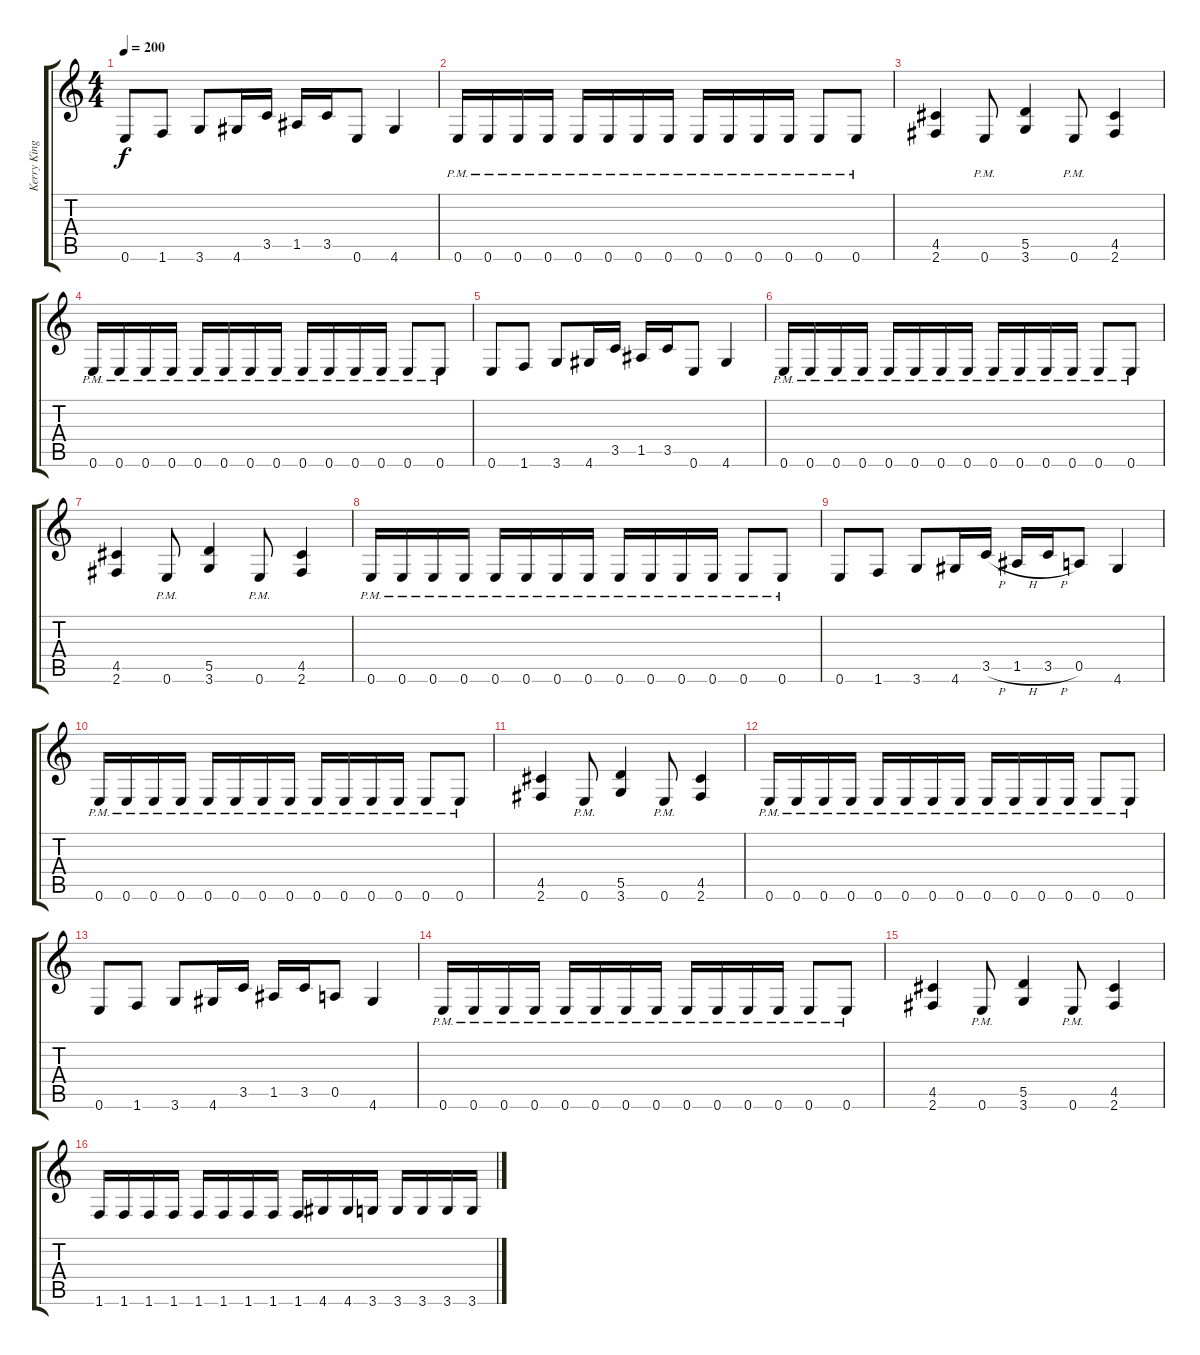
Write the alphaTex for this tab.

\track ("Kerry King" "Kerry King") {instrument distortionguitar}
\staff {score tabs}
\tuning (E4 B3 G3 D3 A2 E2) {hide}
\ts (4 4)
\tempo 200
\clef g2
\ks c
0.6.8{dy f} 1.6.8 3.6.8 4.6.16 3.5.16 1.5.16 3.5.16 0.6.8 4.6.4 |
0.6{pm}.16 0.6{pm}.16 0.6{pm}.16 0.6{pm}.16 0.6{pm}.16 0.6{pm}.16 0.6{pm}.16 0.6{pm}.16 0.6{pm}.16 0.6{pm}.16 0.6{pm}.16 0.6{pm}.16 0.6{pm}.8 0.6{pm}.8 |
(4.5 2.6).4 0.6{pm}.8 (5.5 3.6).4 0.6{pm}.8 (4.5 2.6).4 |
0.6{pm}.16 0.6{pm}.16 0.6{pm}.16 0.6{pm}.16 0.6{pm}.16 0.6{pm}.16 0.6{pm}.16 0.6{pm}.16 0.6{pm}.16 0.6{pm}.16 0.6{pm}.16 0.6{pm}.16 0.6{pm}.8 0.6{pm}.8 |
0.6.8 1.6.8 3.6.8 4.6.16 3.5.16 1.5.16 3.5.16 0.6.8 4.6.4 |
0.6{pm}.16 0.6{pm}.16 0.6{pm}.16 0.6{pm}.16 0.6{pm}.16 0.6{pm}.16 0.6{pm}.16 0.6{pm}.16 0.6{pm}.16 0.6{pm}.16 0.6{pm}.16 0.6{pm}.16 0.6{pm}.8 0.6{pm}.8 |
(4.5 2.6).4 0.6{pm}.8 (5.5 3.6).4 0.6{pm}.8 (4.5 2.6).4 |
0.6{pm}.16 0.6{pm}.16 0.6{pm}.16 0.6{pm}.16 0.6{pm}.16 0.6{pm}.16 0.6{pm}.16 0.6{pm}.16 0.6{pm}.16 0.6{pm}.16 0.6{pm}.16 0.6{pm}.16 0.6{pm}.8 0.6{pm}.8 |
0.6.8 1.6.8 3.6.8 4.6.16 3.5{h}.16 1.5{h}.16 3.5{h}.16 0.5.8 4.6.4 |
0.6{pm}.16 0.6{pm}.16 0.6{pm}.16 0.6{pm}.16 0.6{pm}.16 0.6{pm}.16 0.6{pm}.16 0.6{pm}.16 0.6{pm}.16 0.6{pm}.16 0.6{pm}.16 0.6{pm}.16 0.6{pm}.8 0.6{pm}.8 |
(4.5 2.6).4 0.6{pm}.8 (5.5 3.6).4 0.6{pm}.8 (4.5 2.6).4 |
0.6{pm}.16 0.6{pm}.16 0.6{pm}.16 0.6{pm}.16 0.6{pm}.16 0.6{pm}.16 0.6{pm}.16 0.6{pm}.16 0.6{pm}.16 0.6{pm}.16 0.6{pm}.16 0.6{pm}.16 0.6{pm}.8 0.6{pm}.8 |
0.6.8 1.6.8 3.6.8 4.6.16 3.5.16 1.5.16 3.5.16 0.5.8 4.6.4 |
0.6{pm}.16 0.6{pm}.16 0.6{pm}.16 0.6{pm}.16 0.6{pm}.16 0.6{pm}.16 0.6{pm}.16 0.6{pm}.16 0.6{pm}.16 0.6{pm}.16 0.6{pm}.16 0.6{pm}.16 0.6{pm}.8 0.6{pm}.8 |
(4.5 2.6).4 0.6{pm}.8 (5.5 3.6).4 0.6{pm}.8 (4.5 2.6).4 |
1.6.16 1.6.16 1.6.16 1.6.16 1.6.16 1.6.16 1.6.16 1.6.16 1.6.16 4.6.16 4.6.16 3.6.16 3.6.16 3.6.16 3.6.16 3.6.16
